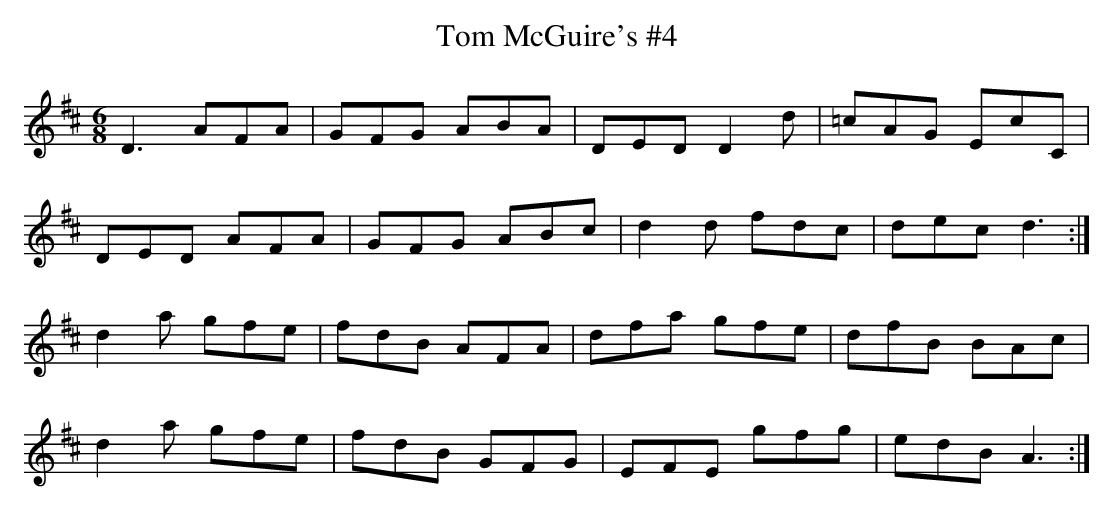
X:1
T: Tom McGuire's #4
L: 1/8
M: 6/8
K: D
D3 AFA|GFG ABA|DED D2 d|=cAG EcC|
DED AFA|GFG ABc|d2 d fdc|dec d3 :|
d2 a gfe|fdB AFA|dfa gfe|dfB BAc|
d2 a gfe|fdB GFG|EFE gfg|edB A3 :|
